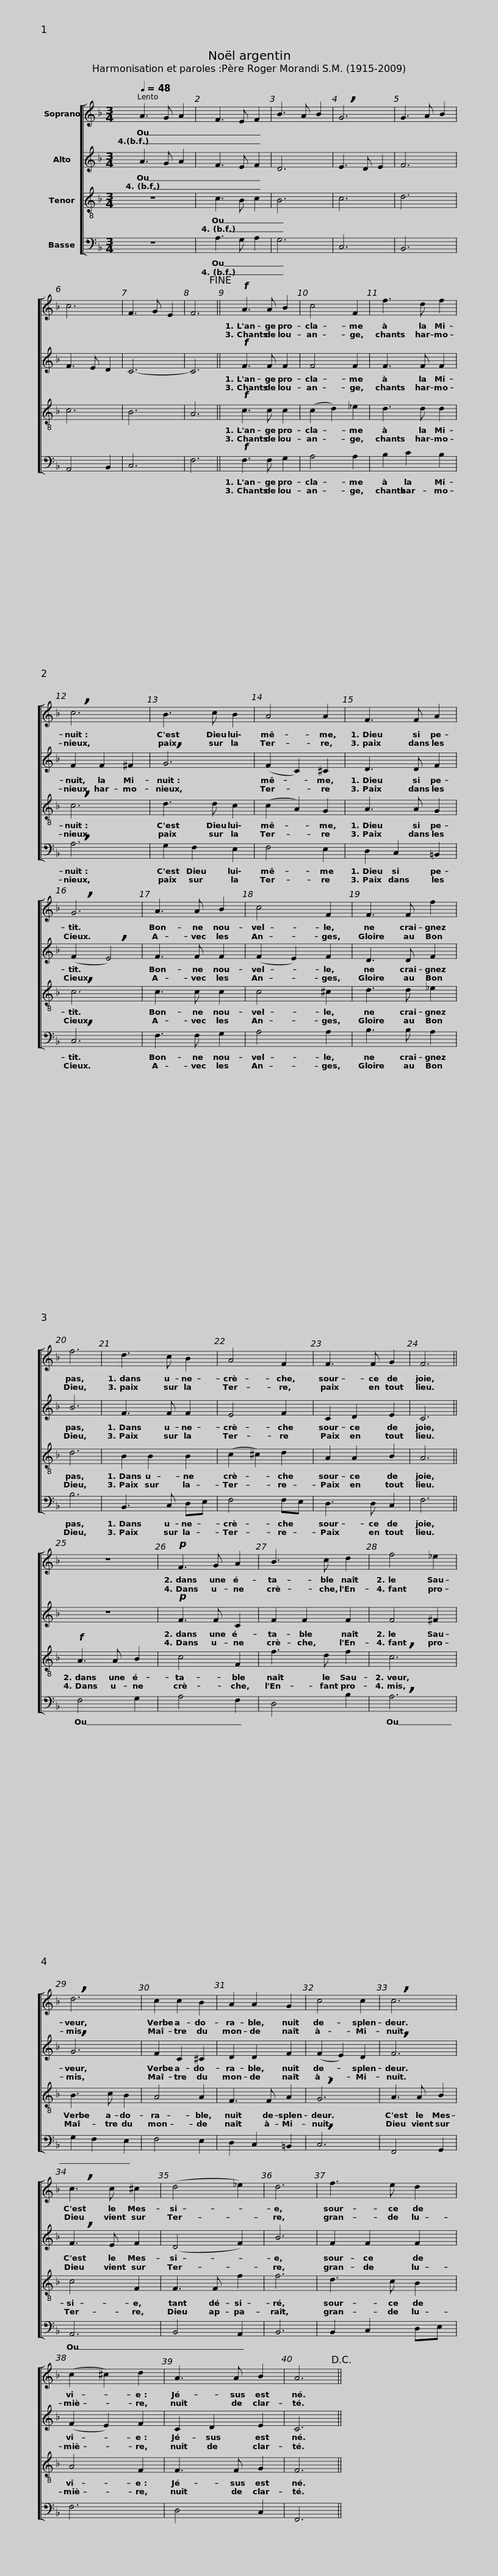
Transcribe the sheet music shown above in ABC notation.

X:1
%%score [ 1 2 3 4 ]
L:1/8
Q:1/4=48
M:3/4
I:linebreak $
K:F
V:1 treble
V:2 treble
V:3 treble-8
V:4 bass
V:1
 A3 G A2 | F3 E F2 | B3 A B2 | !breath!G6 | G3 A B2 | %5
 c6 | F3 G E2 | F6!fine! ||$!f! A3 A B2 | c4 F2 | %10
 f3 d f2 | !breath!c6 | B3 c B2 | A4 A2 |$ F3 F A2 | %15
 !breath!G6 | A3 A B2 | c4 F2 | F3 F f2 | f6 |$ %20
 d3 c B2 | A4 F2 | F3 F G2 | F6 || z6 | %25
!p! F3 G A2 | B3 c d2 |$ f4 _e2 | !breath!d6 | c2 c2 B2 | %30
 A2 A2 G2 | c4 c2 | !breath!c6 |$ !breath!c3 c ^c2 | (d4 _e2) | %35
 d6 | f3 e d2 | (c2 ^c2) d2 | A3 A B2 | A6!D.C.! || %40
V:2
 A3 G A2 | F3 E F2 | D6 | E3 D E2 | F6 | %5
 F3 E D2 | C6- | C6 ||$!f! F3 F F2 | F4 F2 | %10
 F3 F F2 | F2 F2 ^F2 | !breath!G6 | (F2 C2) ^C2 |$ D3 D F2 | %15
 (F2 !breath!E4) | F3 F F2 | (F2 E2) F2 | D3 D F2 | B6 |$ %20
 F3 F F2 | E4 F2 | C2 D2 E2 | C6 || z6 | %25
!p! F3 F C2 | F2 F2 F2 |$ F4 ^F2 | !breath!G6 | F2 C2 ^C2 | %30
 D2 D2 F2 | (F2 E2) D2 | !breath!F6 |$ !breath!F3 E F2 | (D4 F2) | %35
 B6 | F2 F2 F2 | (F2 E2) F2 | C2 D2 E2 | C6 || %40
V:3
 z6 | c3 B c2 | B6 | c6 | d6 | %5
 c6 | B6 | A6 ||$!f! c3 c c2 | (c2 d2) _e2 | %10
 d3 d d2 | !breath!c6 | d3 d c2 | (c2 A2) G2 |$ A3 A G2 | %15
 !breath!c6 | c3 c c2 | c4 ^c2 | d3 d _e2 | d6 |$ %20
 B2 B2 B2 | (c2 ^c2) d2 | A2 A2 B2 | A6 ||!f! A3 A B2 | %25
 c4 F2 | f3 d f2 |$ !breath!c6 | B3 c B2 | A4 A2 | %30
 F3 F A2 | !breath!G6 | A3 A B2 |$ c4 F2 | F3 F f2 | %35
 f6 | d3 c B2 | A4 F2 | F3 F G2 | F6 || %40
V:4
 z6 | A,3 G, A,2 | G,6 | C,6 | B,,6 | %5
 A,,4 B,,2 | C,6 | F,6 ||$!f! F,3 F, G,2 | A,4 A,2 | %10
 B,2 C2 B,2 | !breath!A,6 | G,2 F,2 E,2 | F,4 E,2 |$ D,2 C,2 =B,,2 | %15
 !breath!C,6 | F,3 F, G,2 | A,4 A,2 | B,3 B, A,2 | B,6 |$ %20
 B,,3 C, D,E, | F,4 F,E, | D,3 D, C,2 | F,6 || F,4 G,2 | %25
 A,4 F,2 | D,4 B,2 |$ !breath!A,6 | G,2 F,2 E,2 | F,4 E,2 | %30
 D,2 C,2 =B,,2 | !breath!C,6 | F,,4 G,,2 |$ A,,6 | B,,4 A,,2 | %35
 B,,6 | B,,2 C,2 D,E, | F,6 | D,4 C,2 | F,,6 || %40
